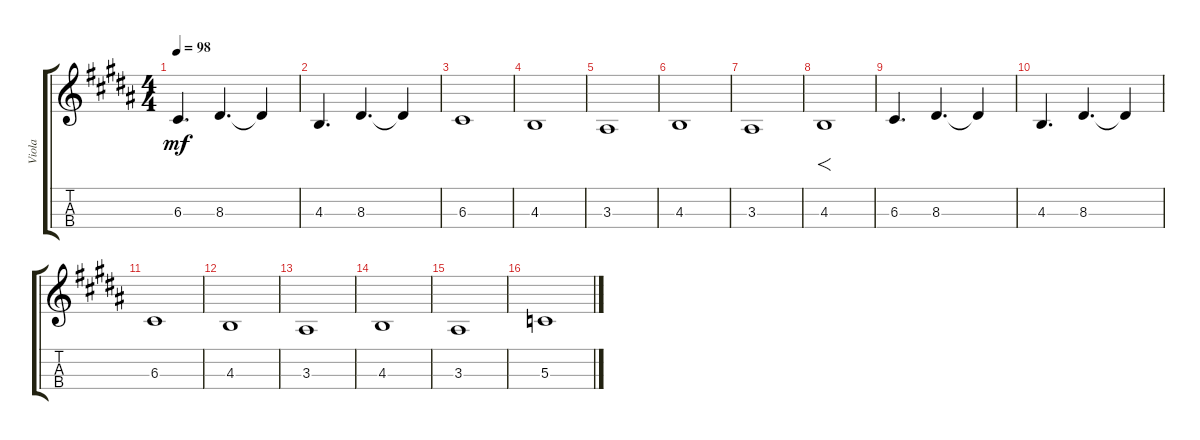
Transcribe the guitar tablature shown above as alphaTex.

\track ("Viola" "Viola") {instrument viola}
\staff {score tabs}
\tuning (A4 D4 G3 C3) {hide}
\ts (4 4)
\tempo 98
\clef g2
\ks b
6.3.4{d dy mf} 8.3.4{d} 8.3{t}.4 |
4.3.4{d} 8.3.4{d} 8.3{t}.4 |
6.3.1 |
4.3.1 |
3.3.1 |
4.3.1 |
3.3.1 |
4.3.1{f} |
6.3.4{d} 8.3.4{d} 8.3{t}.4 |
4.3.4{d} 8.3.4{d} 8.3{t}.4 |
6.3.1 |
4.3.1 |
3.3.1 |
4.3.1 |
3.3.1 |
5.3.1
